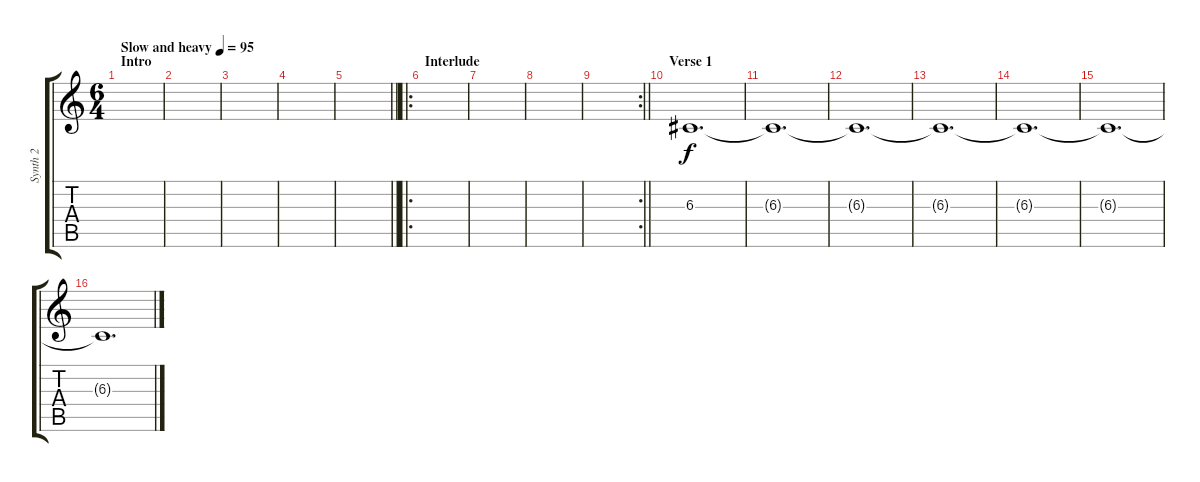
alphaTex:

\track ("Synth 2" "Synth 2") {instrument pad8sweep}
\staff {score tabs}
\tuning (E4 B3 G3 D3 A2 E2) {hide}
\ts (6 4)
\section ("" "Intro")
\tempo (95 "Slow and heavy")
\clef g2
\ks c
|
|
|
|
\barLineRight lightlight
|
\ro
\section ("" "Interlude")
|
|
|
\rc 2
\barLineRight lightlight
|
\section ("" "Verse 1")
6.3.1{d volume 13} |
6.3{t}.1{d} |
6.3{t}.1{d} |
6.3{t}.1{d} |
6.3{t}.1{d} |
6.3{t}.1{d} |
6.3{t}.1{d}
